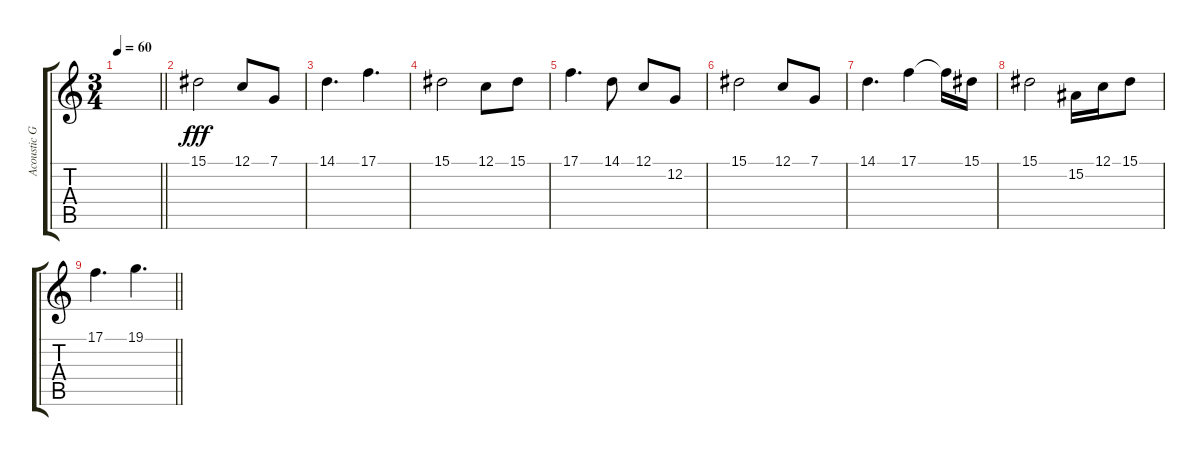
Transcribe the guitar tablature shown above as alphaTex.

\track ("Acoustic Grand Piano" "Acoustic G") {instrument acousticgrandpiano}
\staff {score tabs}
\tuning (C4 G3 Eb3 Bb2 F2 C2) {hide}
\ts (3 4)
\tempo 60
\clef g2
\barLineRight lightlight
\ks c
|
15.1.2{dy fff} 12.1.8 7.1.8 |
14.1.4{d} 17.1.4{d} |
15.1.2 12.1.8 15.1.8 |
17.1.4{d} 14.1.8 12.1.8 12.2.8 |
15.1.2 12.1.8 7.1.8 |
14.1.4{d} 17.1.4 17.1{t}.16 15.1.16 |
15.1.2 15.2.16 12.1.16 15.1.8 |
\barLineRight lightlight
17.1.4{d} 19.1.4{d}
